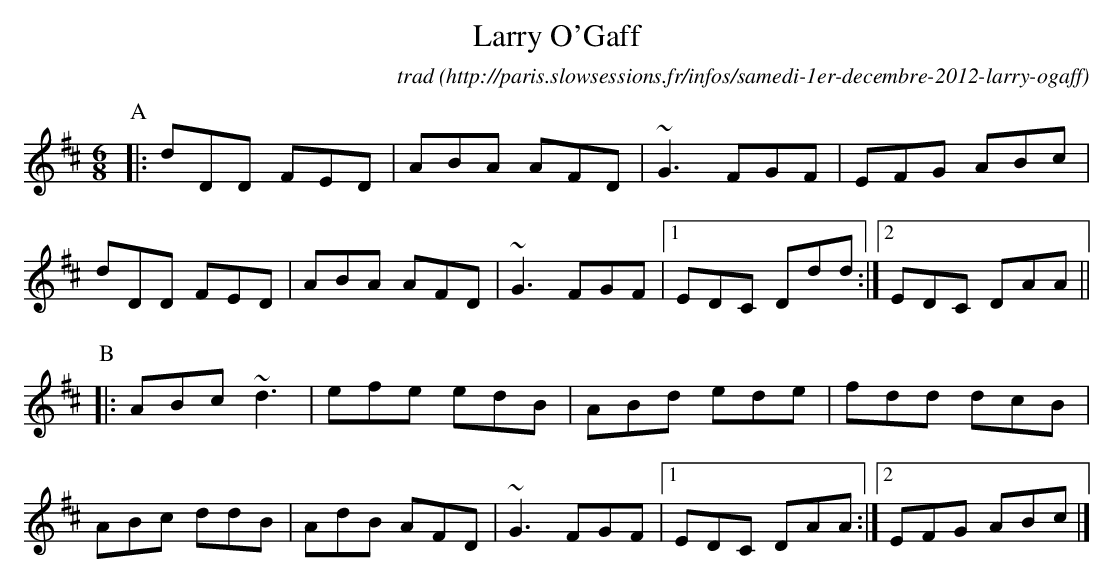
X:1
T:Larry O'Gaff
O:http://paris.slowsessions.fr/infos/samedi-1er-decembre-2012-larry-ogaff
M:6/8
L:1/8
O:Ireland
C:trad
K:D
P:A
|:dDD FED|ABA AFD|~G3 FGF|EFG ABc|
  dDD FED|ABA AFD|~G3 FGF|1EDC Ddd:|2EDC DAA||
P:B
|:ABc ~d3|efe edB|ABd ede|fdd dcB|
  ABc ddB|AdB AFD|~G3 FGF|1EDC DAA:|2EFG ABc|]
